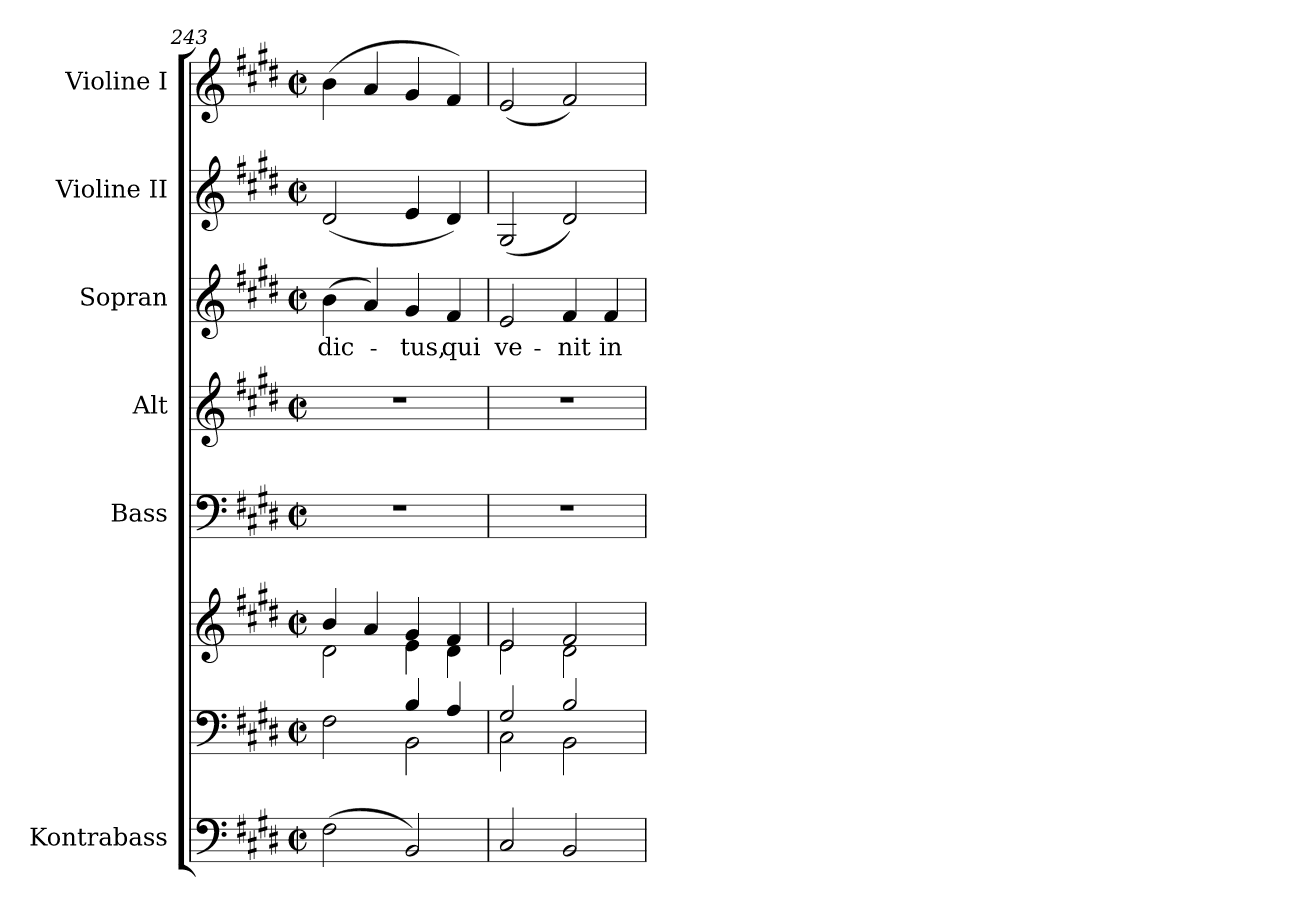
**kern	**kern	**kern	**kern	**kern	**kern	**text	**kern	**kern
*part7	*part6	*part6	*part5	*part4	*part3	*part3	*part2	*part1
*staff8	*staff7	*staff6	*staff5	*staff4	*staff3	*staff3	*staff2	*staff1
*I"Kontrabass	*	*	*I"Bass	*I"Alt	*I"Sopran	*	*I"Violine II	*I"Violine I
*I'Kb.	*	*	*I'B.	*I'A.	*I'S.	*	*I'Vl. II	*I'Vl. I
*clefF4	*clefF4	*clefG2	*clefF4	*clefG2	*clefG2	*	*clefG2	*clefG2
*ITrd7c12	*	*	*	*	*	*	*	*
*k[f#c#g#d#]	*k[f#c#g#d#]	*k[f#c#g#d#]	*k[f#c#g#d#]	*k[f#c#g#d#]	*k[f#c#g#d#]	*	*k[f#c#g#d#]	*k[f#c#g#d#]
*E:	*E:	*E:	*E:	*E:	*E:	*	*E:	*E:
*M2/2	*M2/2	*M2/2	*M2/2	*M2/2	*M2/2	*	*M2/2	*M2/2
*met(c|)	*met(c|)	*met(c|)	*met(c|)	*met(c|)	*met(c|)	*	*met(c|)	*met(c|)
=243	=243	=243	=243	=243	=243	=243	=243	=243
*	*^	*^	*	*	*	*	*	*
!	!	!	!	!	!	!	!	!LO:LY:b	!	!
(>2FF#\	2ryy	2F#\	4b/	2d#\	1r	1r	(>4b\	-dic-	(<2d#/	(>4b\
.	.	.	4a/	.	.	.	4a/)	.	.	4a/
!	!	!	!	!	!	!	!	!LO:LY:b	!	!
2BBB/)	4B/	2BB\	4g#/	4e\	.	.	4g#/	-tus,	4e/	4g#/
!	!	!	!	!	!	!	!	!LO:LY:b	!	!
.	4A/	.	4f#/	4d#\	.	.	4f#/	qui	4d#/)	4f#/)
=244	=244	=244	=244	=244	=244	=244	=244	=244	=244	=244
!	!	!	!	!	!	!	!	!LO:LY:b	!	!
2CC#/	2G#/	2C#\	2e/	2e\	1r	1r	2e/	ve-	(<2G#/	(<2e/
!	!	!	!	!	!	!	!	!LO:LY:b	!	!
2BBB/	2B/	2BB\	2f#/	2d#\	.	.	4f#/	-nit	2d#/)	2f#/)
!	!	!	!	!	!	!	!	!LO:LY:b	!	!
.	.	.	.	.	.	.	4f#/	in	.	.
*	*v	*v	*	*	*	*	*	*	*	*
*	*	*v	*v	*	*	*	*	*	*
=	=	=	=	=	=	=	=	=
*-	*-	*-	*-	*-	*-	*-	*-	*-
